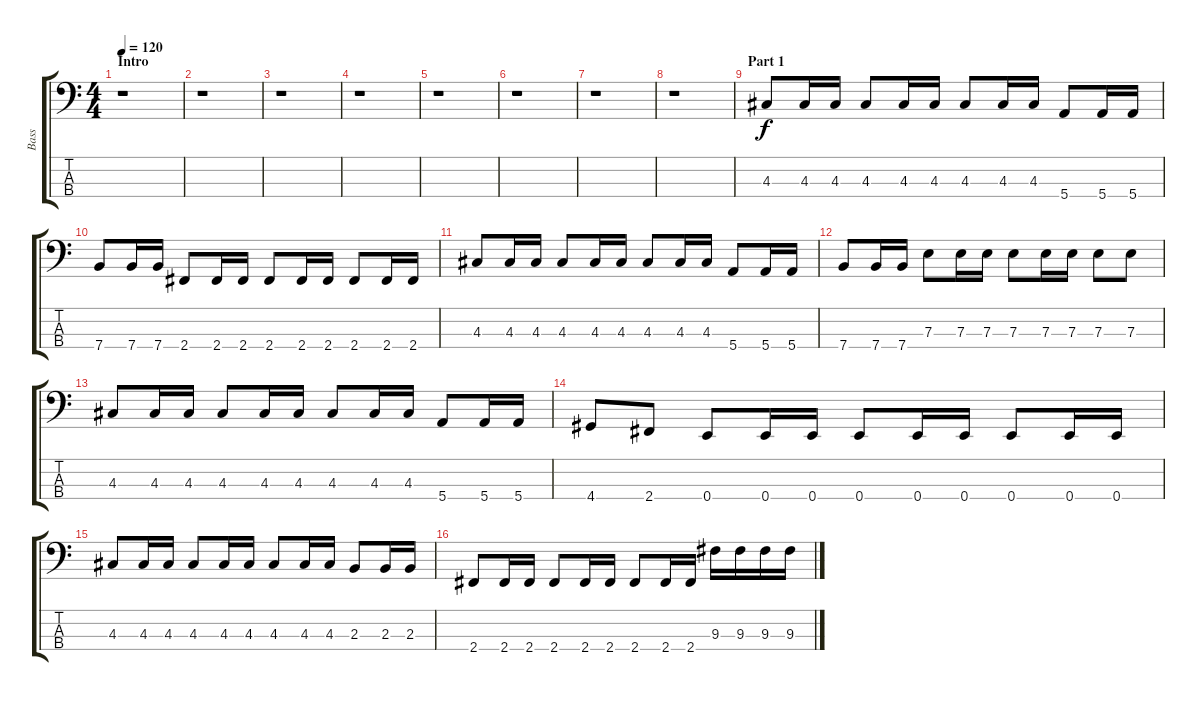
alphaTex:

\track ("Bass" "Bass") {instrument electricbasspick}
\staff {score tabs}
\tuning (G2 D2 A1 E1) {hide}
\ts (4 4)
\section ("" "Intro")
\tempo 120
\clef f4
\ks c
r.1{dy f instrument electricbasspick} |
r.1 |
r.1 |
r.1 |
r.1 |
r.1 |
r.1 |
r.1 |
\section ("" "Part 1")
4.3.8 4.3.16 4.3.16 4.3.8 4.3.16 4.3.16 4.3.8 4.3.16 4.3.16 5.4.8 5.4.16 5.4.16 |
7.4.8 7.4.16 7.4.16 2.4.8 2.4.16 2.4.16 2.4.8 2.4.16 2.4.16 2.4.8 2.4.16 2.4.16 |
4.3.8 4.3.16 4.3.16 4.3.8 4.3.16 4.3.16 4.3.8 4.3.16 4.3.16 5.4.8 5.4.16 5.4.16 |
7.4.8 7.4.16 7.4.16 7.3.8 7.3.16 7.3.16 7.3.8 7.3.16 7.3.16 7.3.8 7.3.8 |
4.3.8 4.3.16 4.3.16 4.3.8 4.3.16 4.3.16 4.3.8 4.3.16 4.3.16 5.4.8 5.4.16 5.4.16 |
4.4.8 2.4.8 0.4.8 0.4.16 0.4.16 0.4.8 0.4.16 0.4.16 0.4.8 0.4.16 0.4.16 |
4.3.8 4.3.16 4.3.16 4.3.8 4.3.16 4.3.16 4.3.8 4.3.16 4.3.16 2.3.8 2.3.16 2.3.16 |
2.4.8 2.4.16 2.4.16 2.4.8 2.4.16 2.4.16 2.4.8 2.4.16 2.4.16 9.3.16 9.3.16 9.3.16 9.3.16
